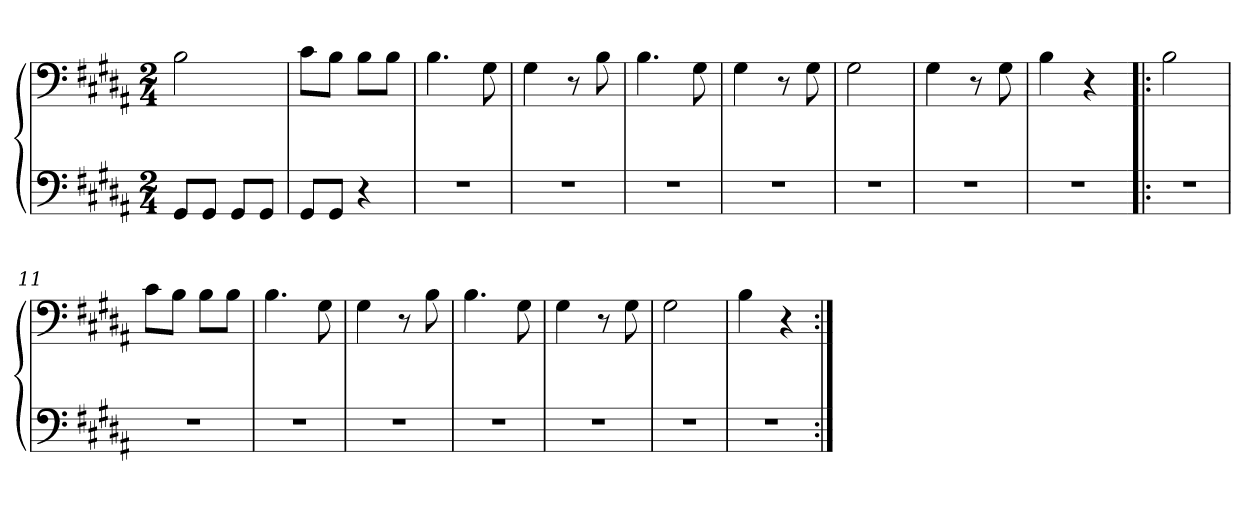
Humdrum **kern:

**kern	**kern
*part1	*part1
*staff2	*staff1
*clefF4	*clefF4
*k[f#c#g#d#a#]	*k[f#c#g#d#a#]
*M2/4	*M2/4
=1	=1
8GG#/L	2B\
8GG#/J	.
8GG#/L	.
8GG#/J	.
=2	=2
8GG#/L	8c#\L
8GG#/J	8B\J
4r	8B\L
.	8B\J
=3	=3
2r	4.B\
.	8G#\
=4	=4
2r	4G#\
.	8r
.	8B\
=5	=5
2r	4.B\
.	8G#\
=6	=6
2r	4G#\
.	8r
.	8G#\
=7	=7
2r	2G#\
=8	=8
2r	4G#\
.	8r
.	8G#\
=9	=9
2r	4B\
.	4r
=10!|:	=10!|:
2r	2B\
=11	=11
2r	8c#\L
.	8B\J
.	8B\L
.	8B\J
=12	=12
2r	4.B\
.	8G#\
=13	=13
2r	4G#\
.	8r
.	8B\
=14	=14
2r	4.B\
.	8G#\
=15	=15
2r	4G#\
.	8r
.	8G#\
=16	=16
2r	2G#\
=17	=17
2r	4B\
.	4r
=:|!	=:|!
*-	*-
